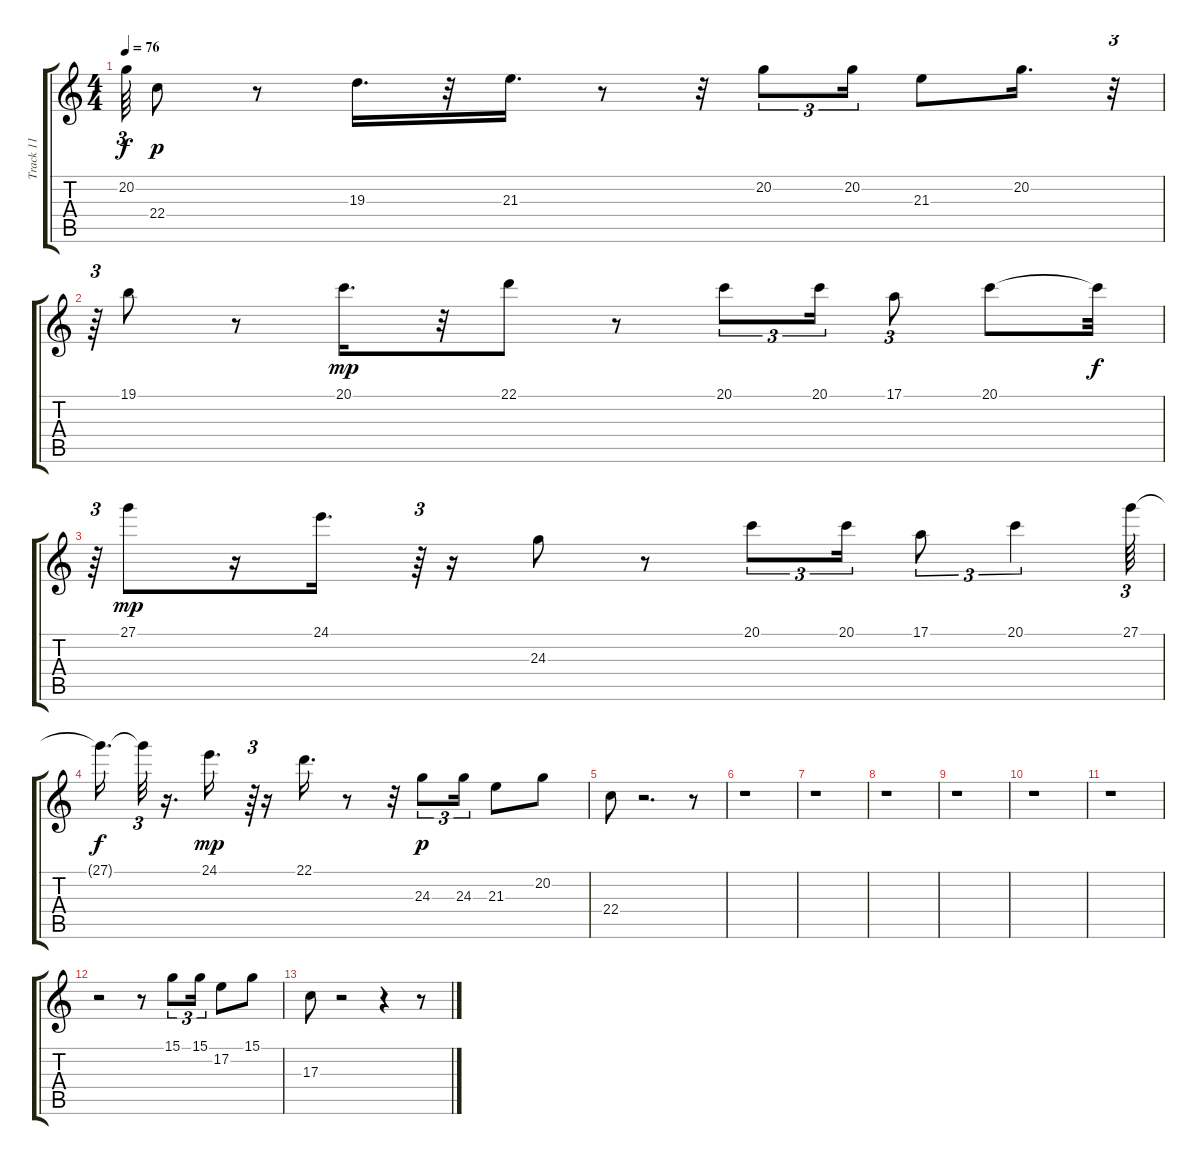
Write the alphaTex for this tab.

\track ("Track 11" "Track 11") {instrument vibraphone}
\staff {score tabs}
\tuning (E4 B3 G3 D3 A2 E2) {hide}
\ts (4 4)
\tempo 76
\clef g2
\ks c
20.2{t}.64{tu (3 2) dy f} 22.4.8{dy p} r.8 19.3.16{d} r.32 21.3.16{d} r.8 r.32 20.2.8{tu (3 2)} 20.2.16{tu (3 2)} 21.3.8 20.2.16{d} r.32{tu (3 2)} |
r.64{tu (3 2)} 19.1.8 r.8 20.1.16{d dy mp} r.32 22.1.8 r.8 20.1.8{tu (3 2)} 20.1.16{tu (3 2)} 17.1.8{tu (3 2)} 20.1.8 20.1{t}.32{dy f} |
r.64{tu (3 2)} 27.1.8{dy mp} r.16 24.1.16{d} r.64{tu (3 2)} r.16 24.3.8 r.8 20.1.8{tu (3 2)} 20.1.16{tu (3 2)} 17.1.8{tu (3 2)} 20.1.4{tu (3 2)} 27.1.64{tu (3 2)} |
27.1{t}.16{d dy f} 27.1{t}.32{tu (3 2)} r.16{d} 24.1.16{d dy mp} r.64{tu (3 2)} r.16 22.1.16{d} r.8 r.32 24.3.8{tu (3 2) dy p} 24.3.16{tu (3 2)} 21.3.8 20.2.8 |
22.4.8 r.2{d} r.8 |
r.1 |
r.1 |
r.1 |
r.1 |
r.1 |
r.1 |
r.2 r.8 15.1.8{tu (3 2)} 15.1.16{tu (3 2)} 17.2.8 15.1.8 |
17.3.8 r.2 r.4 r.8
